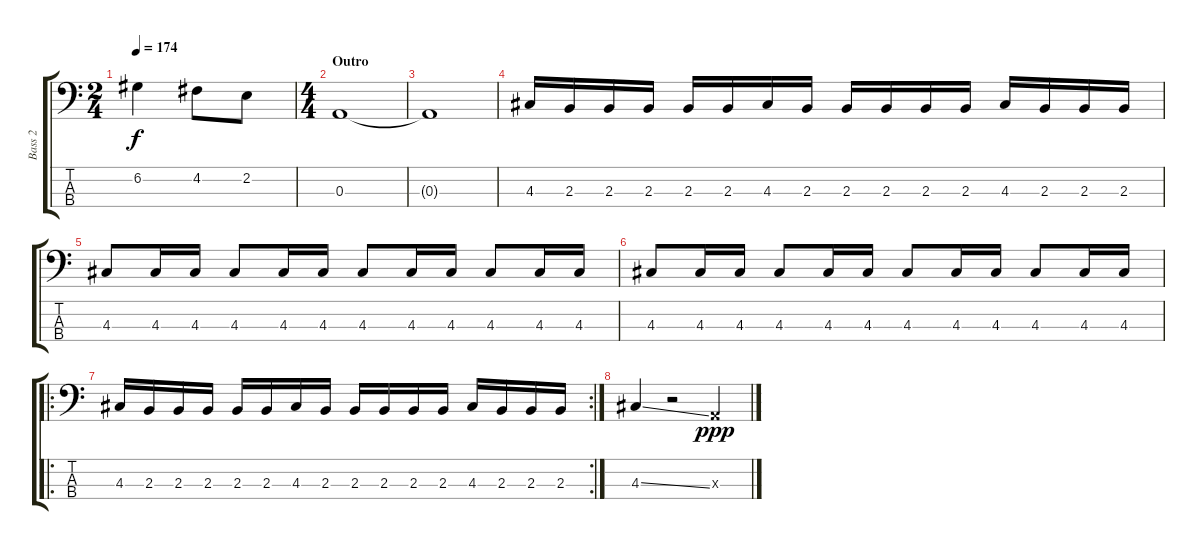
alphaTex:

\track ("Bass 2" "Bass 2") {instrument electricbassfinger}
\staff {score tabs}
\tuning (G2 D2 A1 E1) {hide}
\ts (2 4)
\tempo 174
\clef f4
\ks c
6.2.4{dy f} 4.2.8 2.2.8 |
\ts (4 4)
\section ("" "Outro")
0.3.1 |
0.3{t}.1 |
4.3.16 2.3.16 2.3.16 2.3.16 2.3.16 2.3.16 4.3.16 2.3.16 2.3.16 2.3.16 2.3.16 2.3.16 4.3.16 2.3.16 2.3.16 2.3.16 |
4.3.8 4.3.16 4.3.16 4.3.8 4.3.16 4.3.16 4.3.8 4.3.16 4.3.16 4.3.8 4.3.16 4.3.16 |
4.3.8 4.3.16 4.3.16 4.3.8 4.3.16 4.3.16 4.3.8 4.3.16 4.3.16 4.3.8 4.3.16 4.3.16 |
\ro
\rc 2
4.3.16 2.3.16 2.3.16 2.3.16 2.3.16 2.3.16 4.3.16 2.3.16 2.3.16 2.3.16 2.3.16 2.3.16 4.3.16 2.3.16 2.3.16 2.3.16 |
4.3{ss}.4 r.2 0.3{x}.4{dy ppp}
